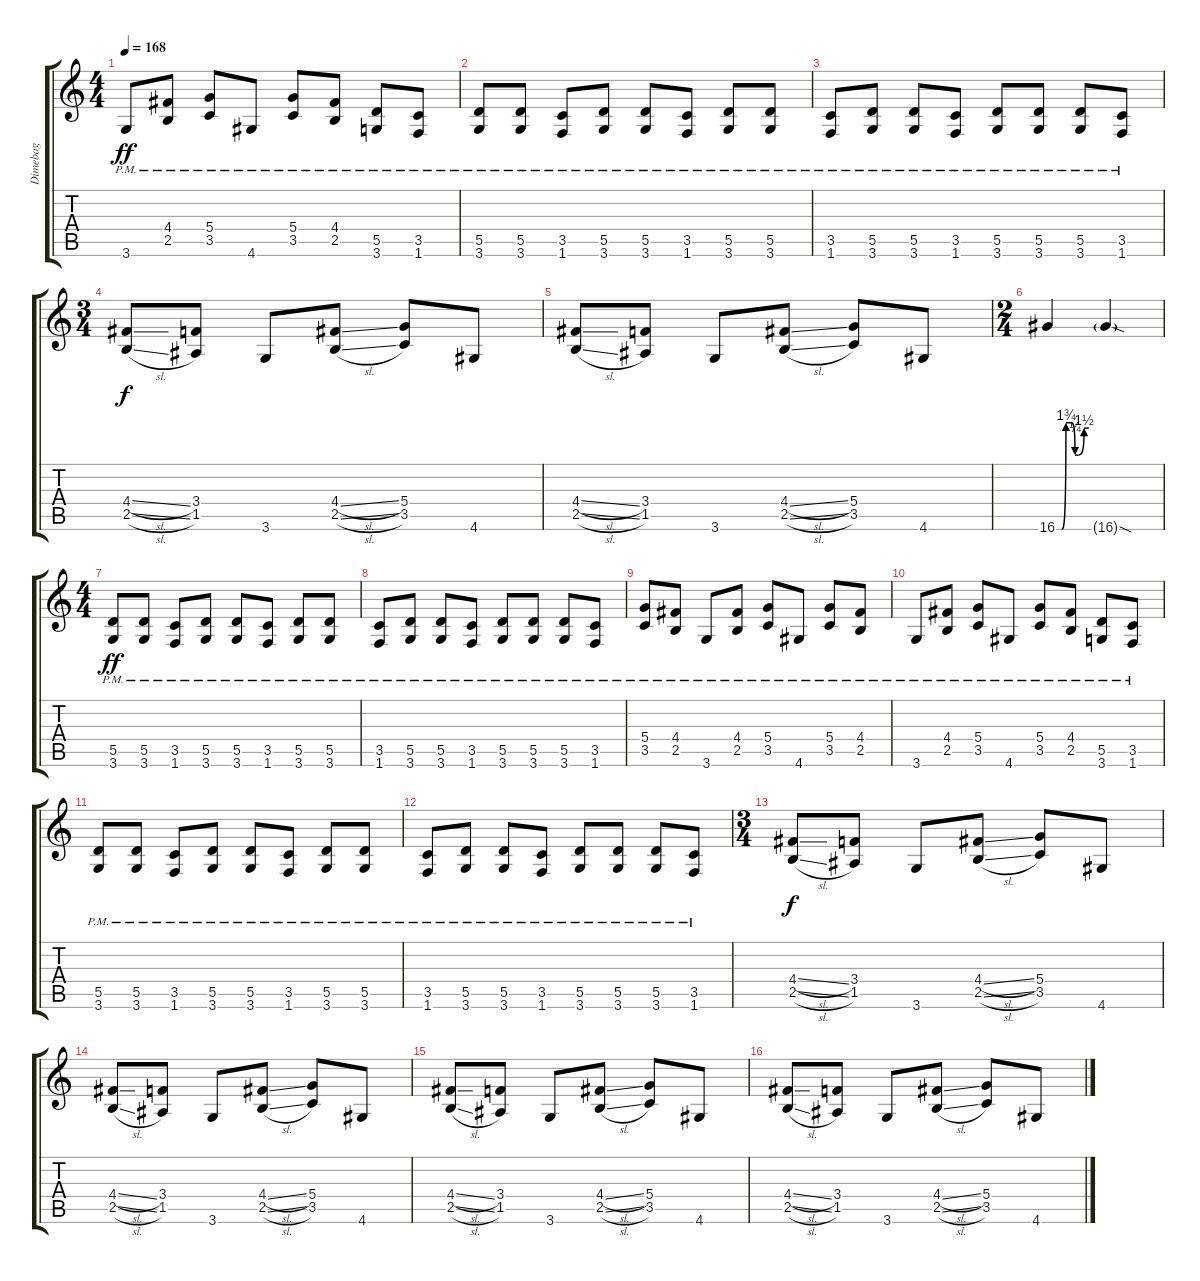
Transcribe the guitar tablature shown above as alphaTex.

\track ("Dimebag" "Dimebag") {instrument distortionguitar}
\staff {score tabs}
\tuning (E4 B3 G3 D3 A2 E2) {hide}
\ts (4 4)
\tempo 168
\clef g2
\ks c
3.6{pm}.8{dy ff} (4.4{pm} 2.5{pm}).8 (5.4{pm} 3.5{pm}).8 4.6{pm}.8 (5.4{pm} 3.5{pm}).8 (4.4{pm} 2.5{pm}).8 (5.5{pm} 3.6{pm}).8 (3.5{pm} 1.6{pm}).8 |
(5.5{pm} 3.6{pm}).8 (5.5{pm} 3.6{pm}).8 (3.5{pm} 1.6{pm}).8 (5.5{pm} 3.6{pm}).8 (5.5{pm} 3.6{pm}).8 (3.5{pm} 1.6{pm}).8 (5.5{pm} 3.6{pm}).8 (5.5{pm} 3.6{pm}).8 |
(3.5{pm} 1.6{pm}).8 (5.5{pm} 3.6{pm}).8 (5.5{pm} 3.6{pm}).8 (3.5{pm} 1.6{pm}).8 (5.5{pm} 3.6{pm}).8 (5.5{pm} 3.6{pm}).8 (5.5{pm} 3.6{pm}).8 (3.5{pm} 1.6{pm}).8 |
\ts (3 4)
(4.4{sl} 2.5{sl}).8{dy f} (3.4 1.5).8 3.6.8 (4.4{sl} 2.5{sl}).8 (5.4 3.5).8 4.6.8 |
(4.4{sl} 2.5{sl}).8 (3.4 1.5).8 3.6.8 (4.4{sl} 2.5{sl}).8 (5.4 3.5).8 4.6.8 |
\ts (2 4)
16.6{be (custom 0 0 5 0 9 0 17 7 27 7 34 1 40 1 51 6 60 6)}.4{volume 11 balance 2} 16.6{sod g}.4 |
\ts (4 4)
(5.5{pm} 3.6{pm}).8{dy ff volume 16 balance 8} (5.5{pm} 3.6{pm}).8 (3.5{pm} 1.6{pm}).8 (5.5{pm} 3.6{pm}).8 (5.5{pm} 3.6{pm}).8 (3.5{pm} 1.6{pm}).8 (5.5{pm} 3.6{pm}).8 (5.5{pm} 3.6{pm}).8 |
(3.5{pm} 1.6{pm}).8 (5.5{pm} 3.6{pm}).8 (5.5{pm} 3.6{pm}).8 (3.5{pm} 1.6{pm}).8 (5.5{pm} 3.6{pm}).8 (5.5{pm} 3.6{pm}).8 (5.5{pm} 3.6{pm}).8 (3.5{pm} 1.6{pm}).8 |
(5.4{pm} 3.5{pm}).8 (4.4{pm} 2.5{pm}).8 3.6{pm}.8 (4.4{pm} 2.5{pm}).8 (5.4{pm} 3.5{pm}).8 4.6{pm}.8 (5.4{pm} 3.5{pm}).8 (4.4{pm} 2.5{pm}).8 |
3.6{pm}.8 (4.4{pm} 2.5{pm}).8 (5.4{pm} 3.5{pm}).8 4.6{pm}.8 (5.4{pm} 3.5{pm}).8 (4.4{pm} 2.5{pm}).8 (5.5{pm} 3.6{pm}).8 (3.5{pm} 1.6{pm}).8 |
(5.5{pm} 3.6{pm}).8 (5.5{pm} 3.6{pm}).8 (3.5{pm} 1.6{pm}).8 (5.5{pm} 3.6{pm}).8 (5.5{pm} 3.6{pm}).8 (3.5{pm} 1.6{pm}).8 (5.5{pm} 3.6{pm}).8 (5.5{pm} 3.6{pm}).8 |
(3.5{pm} 1.6{pm}).8 (5.5{pm} 3.6{pm}).8 (5.5{pm} 3.6{pm}).8 (3.5{pm} 1.6{pm}).8 (5.5{pm} 3.6{pm}).8 (5.5{pm} 3.6{pm}).8 (5.5{pm} 3.6{pm}).8 (3.5{pm} 1.6{pm}).8 |
\ts (3 4)
(4.4{sl} 2.5{sl}).8{dy f} (3.4 1.5).8 3.6.8 (4.4{sl} 2.5{sl}).8 (5.4 3.5).8 4.6.8 |
(4.4{sl} 2.5{sl}).8 (3.4 1.5).8 3.6.8 (4.4{sl} 2.5{sl}).8 (5.4 3.5).8 4.6.8 |
(4.4{sl} 2.5{sl}).8 (3.4 1.5).8 3.6.8 (4.4{sl} 2.5{sl}).8 (5.4 3.5).8 4.6.8 |
(4.4{sl} 2.5{sl}).8 (3.4 1.5).8 3.6.8 (4.4{sl} 2.5{sl}).8 (5.4 3.5).8 4.6.8
